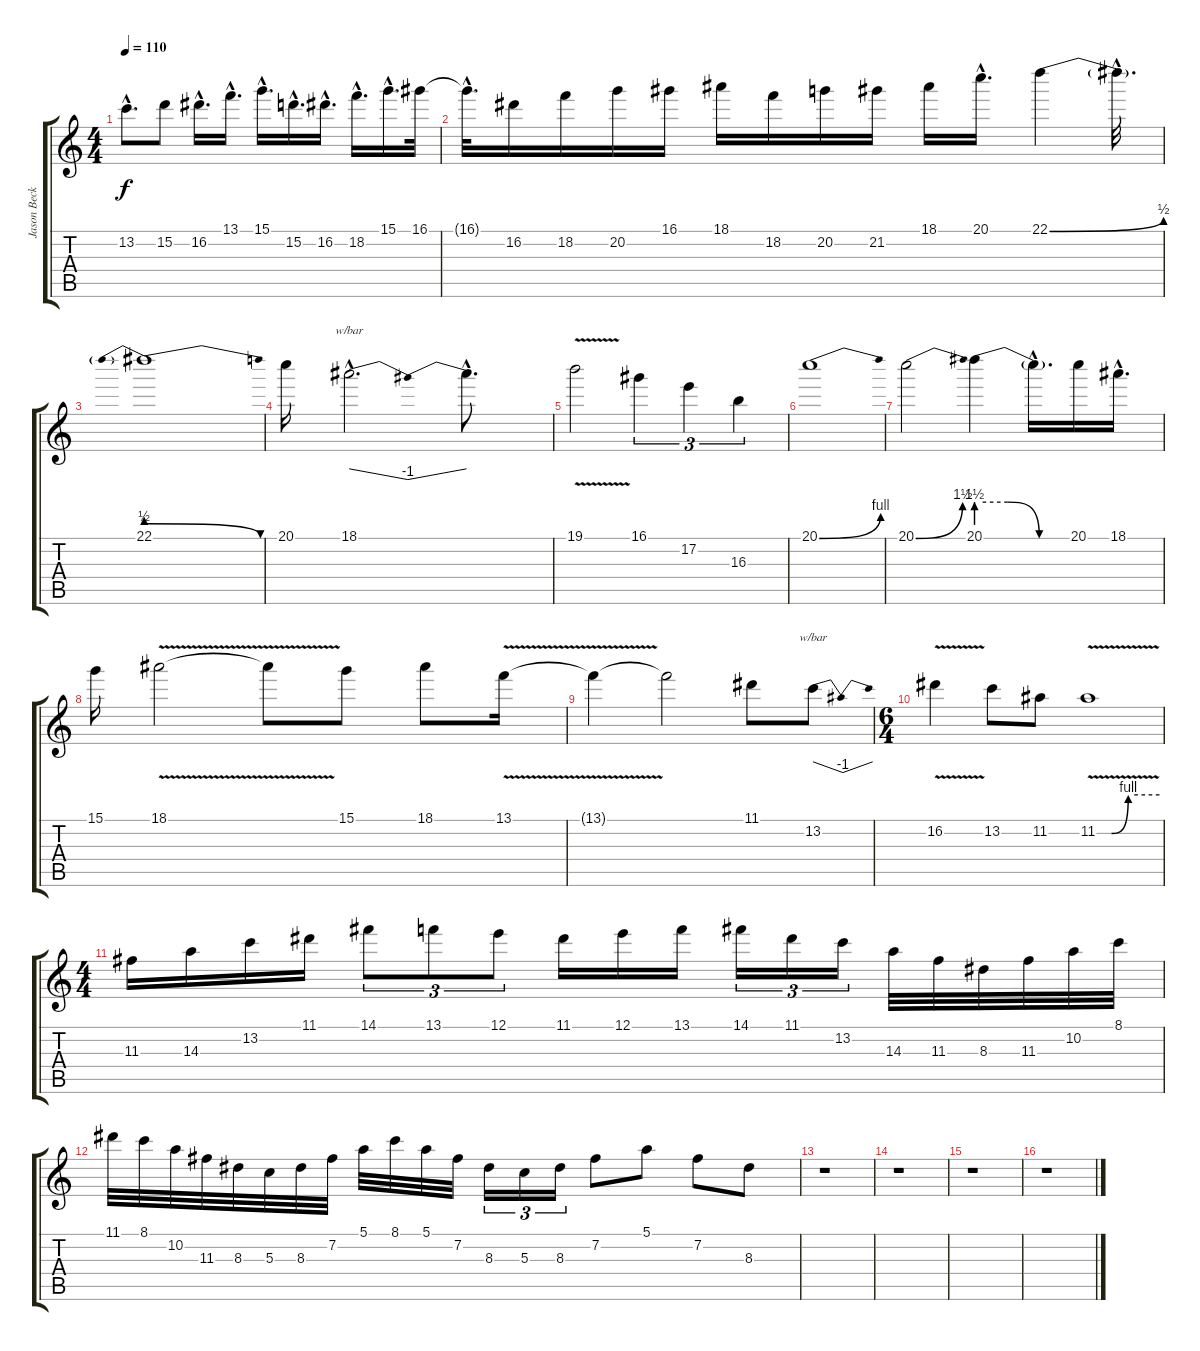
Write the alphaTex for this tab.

\track ("Jason Becker" "Jason Beck") {instrument distortionguitar}
\staff {score tabs}
\tuning (E4 B3 G3 D3 A2 E2) {hide}
\ts (4 4)
\tempo 110
\clef g2
\ks c
13.2{hac}.8{d dy f} 15.2.8 16.2{hac}.16{d} 13.1{hac}.16{d} 15.1{hac}.16{d} 15.2{hac}.16{d} 16.2{hac}.16{d} 18.2{hac}.16{d} 15.1{hac}.16{d} 16.1.32 |
16.1{hac t}.32{d} 16.2.16 18.2.16 20.2.16 16.1.16 18.1.16 18.2.16 20.2.16 21.2.16 18.1.16 20.1{hac}.16{d} 22.1{be (bend 0 0 60 2)}.4 22.1{hac t}.32{d} |
22.1{be (prebendrelease 0 2 60 0)}.1 |
20.1.16 18.1{hac}.2{d tbe (dip default 0 0 30 -4 60 0)} 18.1{hac t}.8{d} |
19.1{v}.2 16.1.4{tu (3 2)} 17.2.4{tu (3 2)} 16.3.4{tu (3 2)} |
20.1{be (bend 0 0 60 4)}.1 |
20.1{be (bend 0 0 60 6)}.2 20.1{be (custom 0 6 20 6 40 0 60 0)}.4 20.1{hac t}.16{d} 20.1.16 18.1{hac}.16{d} |
15.1.16 18.1{v}.2 18.1{t}.8 15.1.8 18.1.8 13.1{v}.16 |
13.1{t}.4 13.1{t}.2 11.1.8 13.2.8{tbe (dip default 0 0 30 -4 60 0)} |
\ts (6 4)
16.2{v}.4 13.2.8 11.2.8 11.2{be (custom 0 0 14 0 30 4 60 4) v}.1 |
\ts (4 4)
11.3.16 14.3.16 13.2.16 11.1.16 14.1.8{tu (3 2)} 13.1.8{tu (3 2)} 12.1.8{tu (3 2)} 11.1.16 12.1.16 13.1.16 14.1.16{tu (3 2)} 11.1.16{tu (3 2)} 13.2.16{tu (3 2)} 14.3.32 11.3.32 8.3.32 11.3.32 10.2.32 8.1.32 |
11.1.32 8.1.32 10.2.32 11.3.32 8.3.32 5.3.32 8.3.32 7.2.32 5.1.32 8.1.32 5.1.32 7.2.32 8.3.16{tu (3 2)} 5.3.16{tu (3 2)} 8.3.16{tu (3 2)} 7.2.8 5.1.8 7.2.8 8.3.8 |
r.1 |
r.1 |
r.1 |
r.1
